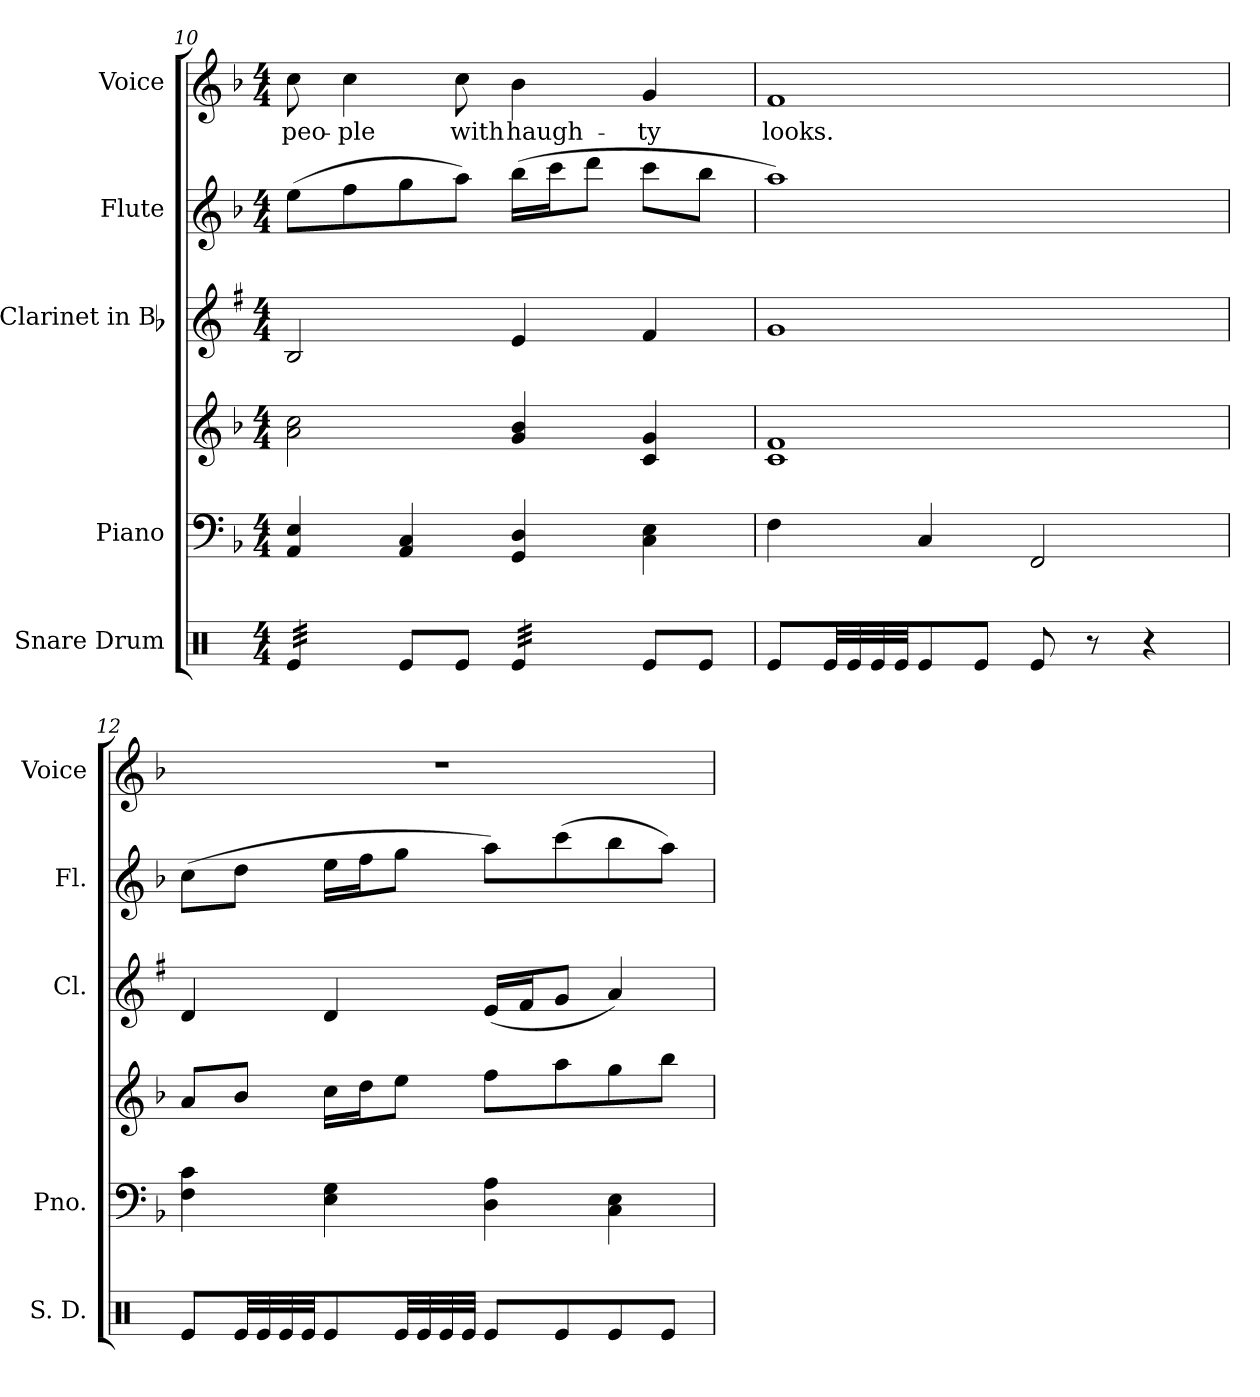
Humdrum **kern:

**kern	**kern	**kern	**kern	**kern	**kern	**text
*part5	*part4	*part4	*part3	*part2	*part1	*part1
*staff6	*staff5	*staff4	*staff3	*staff2	*staff1	*staff1
*I"Snare Drum	*I"Piano	*	*I"Clarinet in Bb	*I"Flute	*I"Voice	*
*I'S. D.	*I'Pno.	*	*I'Cl.	*I'Fl.	*I'Voice	*
*clefX	*clefF4	*clefG2	*clefG2	*clefG2	*clefG2	*
*	*	*	*ITrd1c2	*	*	*
*k[]	*k[b-]	*k[b-]	*k[b-]	*k[b-]	*k[b-]	*
*C:	*F:	*F:	*F:	*F:	*F:	*
*M4/4	*M4/4	*M4/4	*M4/4	*M4/4	*M4/4	*
=10	=10	=10	=10	=10	=10	=10
!	!	!	!	!	!	!LO:LY:b:color=#000000
*tremolo	*	*	*	*	*	*
32Rei/LLL	4AAi/ 4Ei	2ai\ 2cci	2Ai/	(8eei\L	8cci\	peo-
32Rei/	.	.	.	.	.	.
32Rei/	.	.	.	.	.	.
32Rei/	.	.	.	.	.	.
!	!	!	!	!	!	!LO:LY:b:color=#000000
32Rei/	.	.	.	8ffi\	4cci\	-ple
32Rei/	.	.	.	.	.	.
32Rei/	.	.	.	.	.	.
32Rei/JJJ	.	.	.	.	.	.
*Xtremolo	*	*	*	*	*	*
8Rei/L	4AAi/ 4Ci	.	.	8ggi\	.	.
!	!	!	!	!	!	!LO:LY:b:color=#000000
8Rei/J	.	.	.	8aai\J)	8cci\	with
!	!	!	!	!	!	!LO:LY:b:color=#000000
*tremolo	*	*	*	*	*	*
32Rei/LLL	4GGi/ 4Di	4gi/ 4b-i	4di/	(16bb-i\LL	4b-i\	haugh-
32Rei/	.	.	.	.	.	.
32Rei/	.	.	.	16ccci\J	.	.
32Rei/	.	.	.	.	.	.
32Rei/	.	.	.	8dddi\J	.	.
32Rei/	.	.	.	.	.	.
32Rei/	.	.	.	.	.	.
32Rei/JJJ	.	.	.	.	.	.
*Xtremolo	*	*	*	*	*	*
!	!	!	!	!	!	!LO:LY:b:color=#000000
8Rei/L	4Ci\ 4Ei	4ci/ 4gi	4ei/	8ccci\L	4gi/	-ty
8Rei/J	.	.	.	8bb-i\J	.	.
=11	=11	=11	=11	=11	=11	=11
!	!	!	!	!	!	!LO:LY:b:color=#000000
8Rei/L	4Fi\	1ci 1fi	1fi	1aai)	1fi	looks.
*tremolo	*	*	*	*	*	*
32Rei/	.	.	.	.	.	.
32Rei/	.	.	.	.	.	.
32Rei/	.	.	.	.	.	.
32Rei/	.	.	.	.	.	.
*Xtremolo	*	*	*	*	*	*
8Rei/	4Ci/	.	.	.	.	.
8Rei/J	.	.	.	.	.	.
8Rei/	2FFi/	.	.	.	.	.
8r	.	.	.	.	.	.
4r	.	.	.	.	.	.
=12	=12	=12	=12	=12	=12	=12
8Rei/L	4Fi\ 4ci	8ai/L	4ci/	(8cci\L	1r	.
*tremolo	*	*	*	*	*	*
32Rei/	.	8b-i/J	.	8ddi\J	.	.
32Rei/	.	.	.	.	.	.
32Rei/	.	.	.	.	.	.
32Rei/	.	.	.	.	.	.
*Xtremolo	*	*	*	*	*	*
8Rei/	4Ei\ 4Gi	16cci\LL	4ci/	16eei\LL	.	.
.	.	16ddi\J	.	16ffi\J	.	.
*tremolo	*	*	*	*	*	*
32Rei/	.	8eei\J	.	8ggi\J	.	.
32Rei/	.	.	.	.	.	.
32Rei/	.	.	.	.	.	.
32Rei/JJJ	.	.	.	.	.	.
*Xtremolo	*	*	*	*	*	*
8Rei/L	4Di\ 4Ai	8ffi\L	(16di/LL	8aai\L)	.	.
.	.	.	16ei/J	.	.	.
8Rei/	.	8aai\	8fi/J	(8ccci\	.	.
8Rei/	4Ci\ 4Ei	8ggi\	4gi/)	8bb-i\	.	.
8Rei/J	.	8bb-i\J	.	8aai\J)	.	.
=	=	=	=	=	=	=
*-	*-	*-	*-	*-	*-	*-
